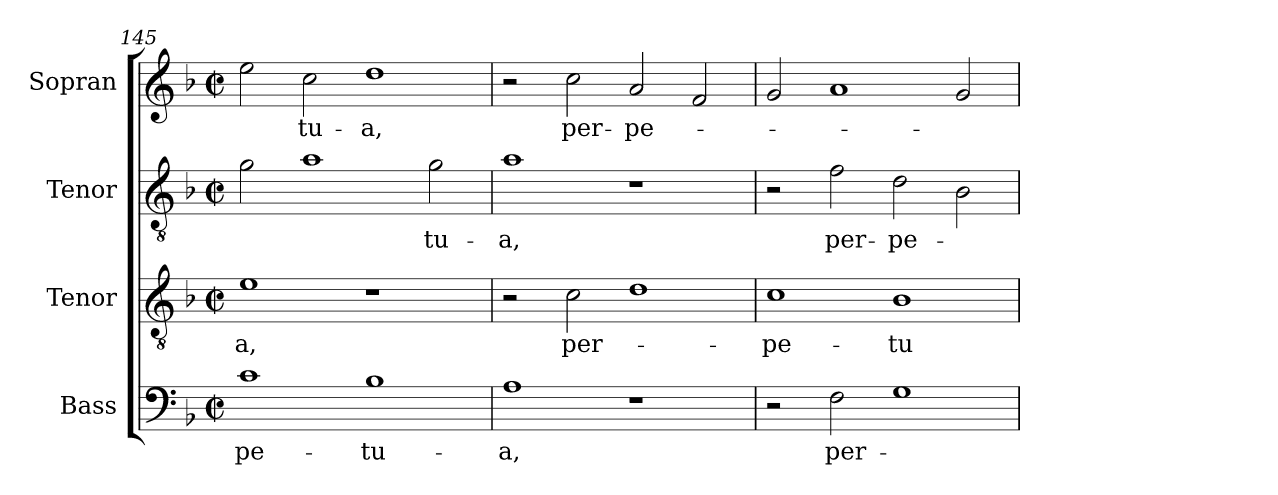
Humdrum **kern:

**kern	**text	**kern	**text	**kern	**text	**kern	**text
*part4	*part4	*part3	*part3	*part2	*part2	*part1	*part1
*staff4	*staff4	*staff3	*staff3	*staff2	*staff2	*staff1	*staff1
*I"Bass	*	*I"Tenor	*	*I"Tenor	*	*I"Sopran	*
*	*	*I'Tenor	*	*	*	*	*
*clefF4	*	*clefGv2	*	*clefGv2	*	*clefG2	*
*	*	*ITrd7c12	*	*ITrd7c12	*	*	*
*k[b-]	*	*k[b-]	*	*k[b-]	*	*k[b-]	*
*F:	*	*F:	*	*F:	*	*F:	*
*M2/2	*	*M2/2	*	*M2/2	*	*M2/2	*
*met(c|)	*	*met(c|)	*	*met(c|)	*	*met(c|)	*
=145	=145	=145	=145	=145	=145	=145	=145
!	!LO:LY:b:color=#000000	!	!	!	!	!	!
!	!	!	!LO:LY:b:color=#000000	!	!	!	!
1ci	-pe-	1Ei	-a,	2Gi\	.	2eei\	.
!	!	!	!	!	!	!	!LO:LY:b:color=#000000
.	.	.	.	1Ai	.	2cci\	-tu-
!	!LO:LY:b:color=#000000	!	!	!	!	!	!
!	!	!	!	!	!	!	!LO:LY:b:color=#000000
1B-i	-tu-	1r	.	.	.	1ddi	-a,
!	!	!	!	!	!LO:LY:b:color=#000000	!	!
.	.	.	.	2Gi\	-tu-	.	.
=146	=146	=146	=146	=146	=146	=146	=146
!	!LO:LY:b:color=#000000	!	!	!	!	!	!
!	!	!	!	!	!LO:LY:b:color=#000000	!	!
1Ai	-a,	2r	.	1Ai	-a,	2r	.
!	!	!	!LO:LY:b:color=#000000	!	!	!	!
!	!	!	!	!	!	!	!LO:LY:b:color=#000000
.	.	2Ci\	per-	.	.	2cci\	per-
!	!	!	!	!	!	!	!LO:LY:b:color=#000000
1r	.	1Di	.	1r	.	2ai/	-pe-
.	.	.	.	.	.	2fi/	.
=147	=147	=147	=147	=147	=147	=147	=147
!	!	!	!LO:LY:b:color=#000000	!	!	!	!
2r	.	1Ci	-pe-	2r	.	2gi/	.
!	!LO:LY:b:color=#000000	!	!	!	!	!	!
!	!	!	!	!	!LO:LY:b:color=#000000	!	!
2Fi\	per-	.	.	2Fi\	per-	1ai	.
!	!	!	!LO:LY:b:color=#000000	!	!	!	!
!	!	!	!	!	!LO:LY:b:color=#000000	!	!
1Gi	.	1BB-i	-tu-	2Di\	-pe-	.	.
.	.	.	.	2BB-i\	.	2gi/	.
=	=	=	=	=	=	=	=
*-	*-	*-	*-	*-	*-	*-	*-
